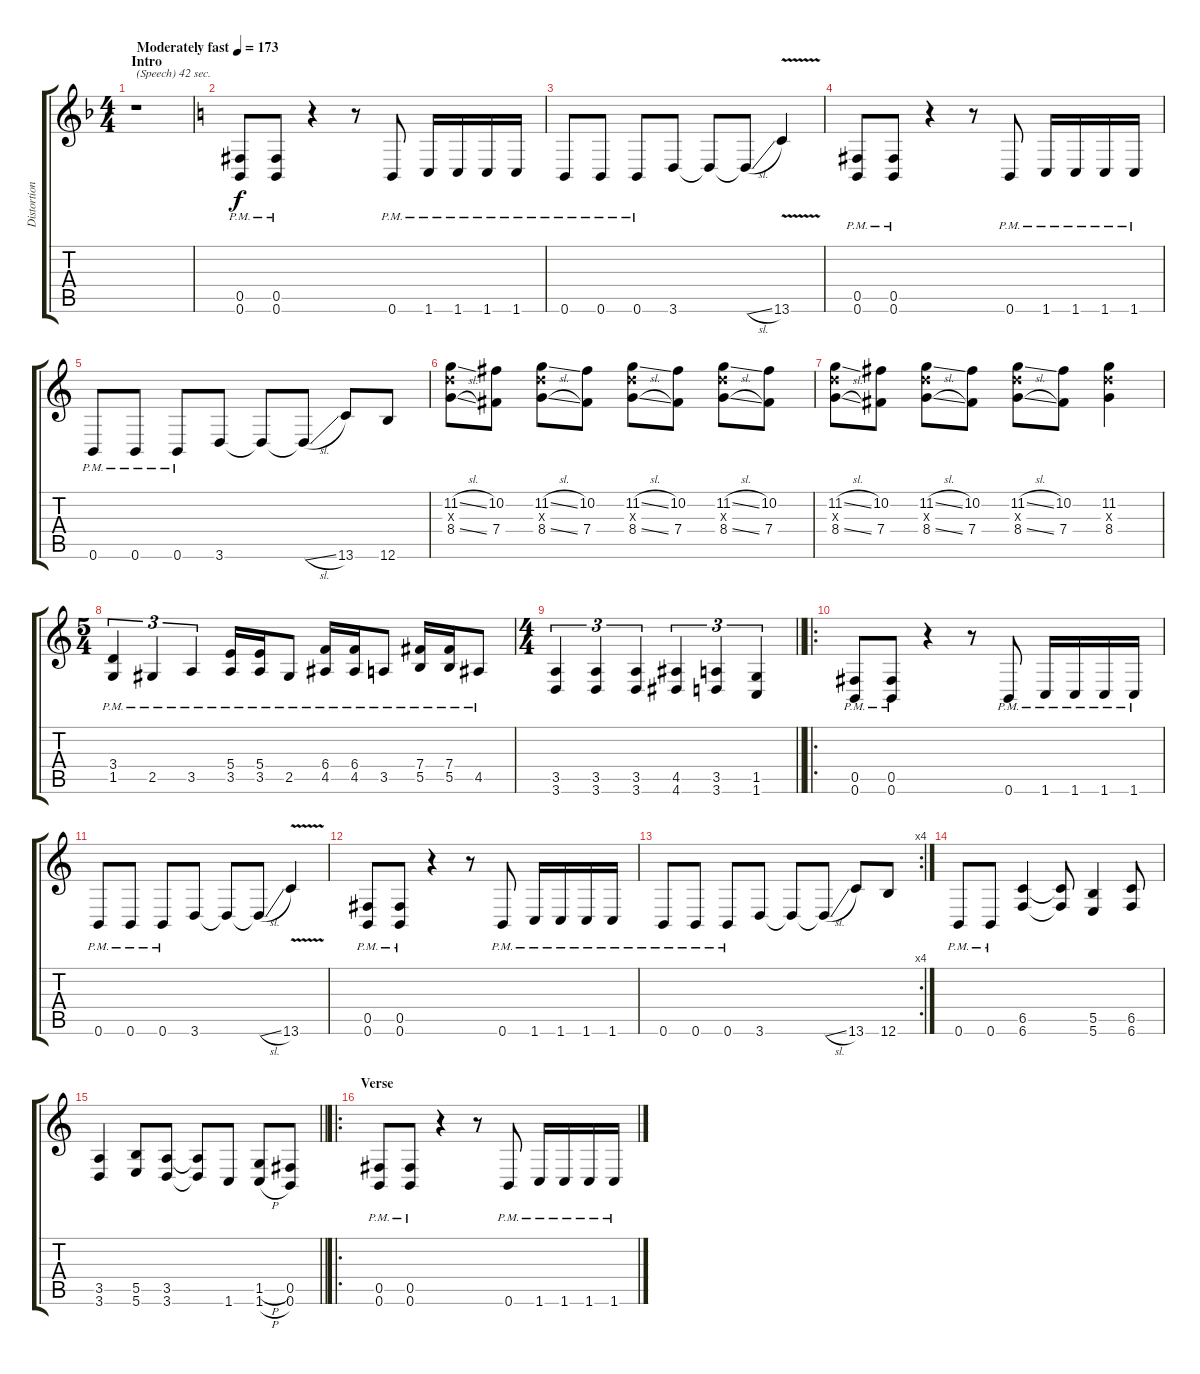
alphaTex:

\track ("Distortion guitar" "Distortion") {instrument distortionguitar}
\staff {score tabs}
\tuning (Db4 Ab3 E3 B2 Gb2 B1) {hide}
\ts (4 4)
\section ("" "Intro")
\tempo (173 "Moderately fast")
\clef g2
\ks f
r.1{txt "(Speech) 42 sec." dy f instrument distortionguitar} |
\ks c
(0.5{pm} 0.6{pm}).8 (0.5{pm} 0.6{pm}).8 r.4 r.8 0.6{pm}.8 1.6{pm}.16 1.6{pm}.16 1.6{pm}.16 1.6{pm}.16 |
0.6{pm}.8 0.6{pm}.8 0.6{pm}.8 3.6.8 3.6{t}.8 3.6{sl t}.8 13.6{v}.4 |
(0.5{pm} 0.6{pm}).8 (0.5{pm} 0.6{pm}).8 r.4 r.8 0.6{pm}.8 1.6{pm}.16 1.6{pm}.16 1.6{pm}.16 1.6{pm}.16 |
0.6{pm}.8 0.6{pm}.8 0.6{pm}.8 3.6.8 3.6{t}.8 3.6{sl t}.8 13.6.8 12.6.8 |
(11.2{sl} 10.3{x} 8.4{sl}).8 (10.2 7.4).8 (11.2{sl} 10.3{x} 8.4{sl}).8 (10.2 7.4).8 (11.2{sl} 10.3{x} 8.4{sl}).8 (10.2 7.4).8 (11.2{sl} 10.3{x} 8.4{sl}).8 (10.2 7.4).8 |
(11.2{sl} 10.3{x} 8.4{sl}).8 (10.2 7.4).8 (11.2{sl} 10.3{x} 8.4{sl}).8 (10.2 7.4).8 (11.2{sl} 10.3{x} 8.4{sl}).8 (10.2 7.4).8 (11.2 10.3{x} 8.4).4 |
\ts (5 4)
(3.4{pm} 1.5{pm}).4{tu (3 2)} 2.5{pm}.4{tu (3 2)} 3.5{pm}.4{tu (3 2)} (5.4{pm} 3.5{pm}).16 (5.4{pm} 3.5{pm}).16 2.5{pm}.8 (6.4{pm} 4.5{pm}).16 (6.4{pm} 4.5{pm}).16 3.5{pm}.8 (7.4{pm} 5.5{pm}).16 (7.4{pm} 5.5{pm}).16 4.5{pm}.8 |
\ts (4 4)
\barLineRight lightlight
(3.5 3.6).4{tu (3 2)} (3.5 3.6).4{tu (3 2)} (3.5 3.6).4{tu (3 2)} (4.5 4.6).4{tu (3 2)} (3.5 3.6).4{tu (3 2)} (1.5 1.6).4{tu (3 2)} |
\ro
(0.5{pm} 0.6{pm}).8 (0.5{pm} 0.6{pm}).8 r.4 r.8 0.6{pm}.8 1.6{pm}.16 1.6{pm}.16 1.6{pm}.16 1.6{pm}.16 |
0.6{pm}.8 0.6{pm}.8 0.6{pm}.8 3.6.8 3.6{t}.8 3.6{sl t}.8 13.6{v}.4 |
(0.5{pm} 0.6{pm}).8 (0.5{pm} 0.6{pm}).8 r.4 r.8 0.6{pm}.8 1.6{pm}.16 1.6{pm}.16 1.6{pm}.16 1.6{pm}.16 |
\rc 4
0.6{pm}.8 0.6{pm}.8 0.6{pm}.8 3.6.8 3.6{t}.8 3.6{sl t}.8 13.6.8 12.6.8 |
0.6{pm}.8 0.6{pm}.8 (6.5 6.6).4 (6.5{t} 6.6{t}).8 (5.5 5.6).4 (6.5 6.6).8 |
\barLineRight lightlight
(3.5 3.6).4 (5.5 5.6).8 (3.5 3.6).8 (3.5{t} 3.6{t}).8 1.6.8 (1.5{h} 1.6{h}).8 (0.5 0.6).8 |
\ro
\section ("" "Verse")
(0.5{pm} 0.6{pm}).8 (0.5{pm} 0.6{pm}).8 r.4 r.8 0.6{pm}.8 1.6{pm}.16 1.6{pm}.16 1.6{pm}.16 1.6{pm}.16
